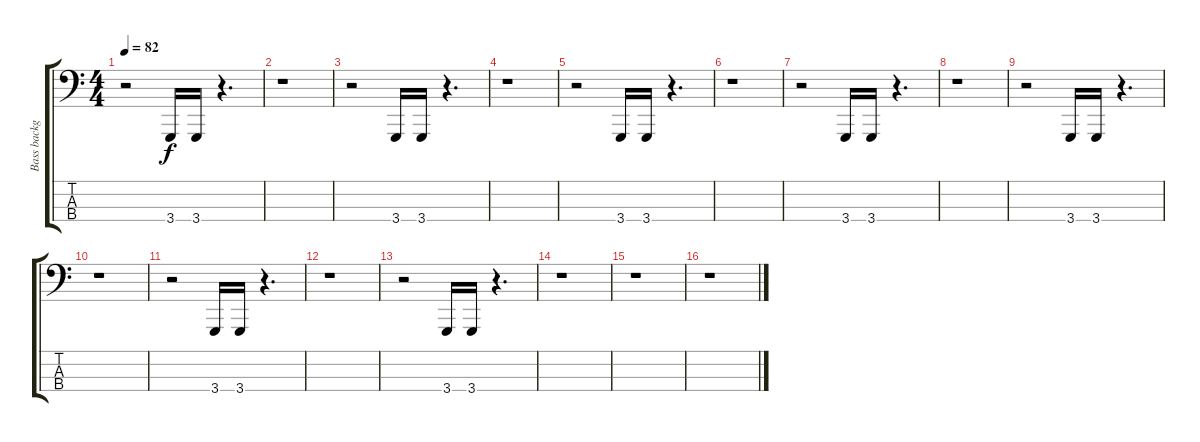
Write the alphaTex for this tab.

\track ("Bass background" "Bass backg") {instrument lead2sawtooth}
\staff {score tabs}
\tuning (G2 D2 A1 E1) {hide}
\ts (4 4)
\tempo 82
\clef f4
\ks c
r.2{dy f} 3.4.16 3.4.16 r.4{d} |
r.1 |
r.2 3.4.16 3.4.16 r.4{d} |
r.1 |
r.2 3.4.16 3.4.16 r.4{d} |
r.1 |
r.2 3.4.16 3.4.16 r.4{d} |
r.1 |
r.2 3.4.16 3.4.16 r.4{d} |
r.1 |
r.2 3.4.16 3.4.16 r.4{d} |
r.1 |
r.2 3.4.16 3.4.16 r.4{d} |
r.1 |
r.1 |
r.1
